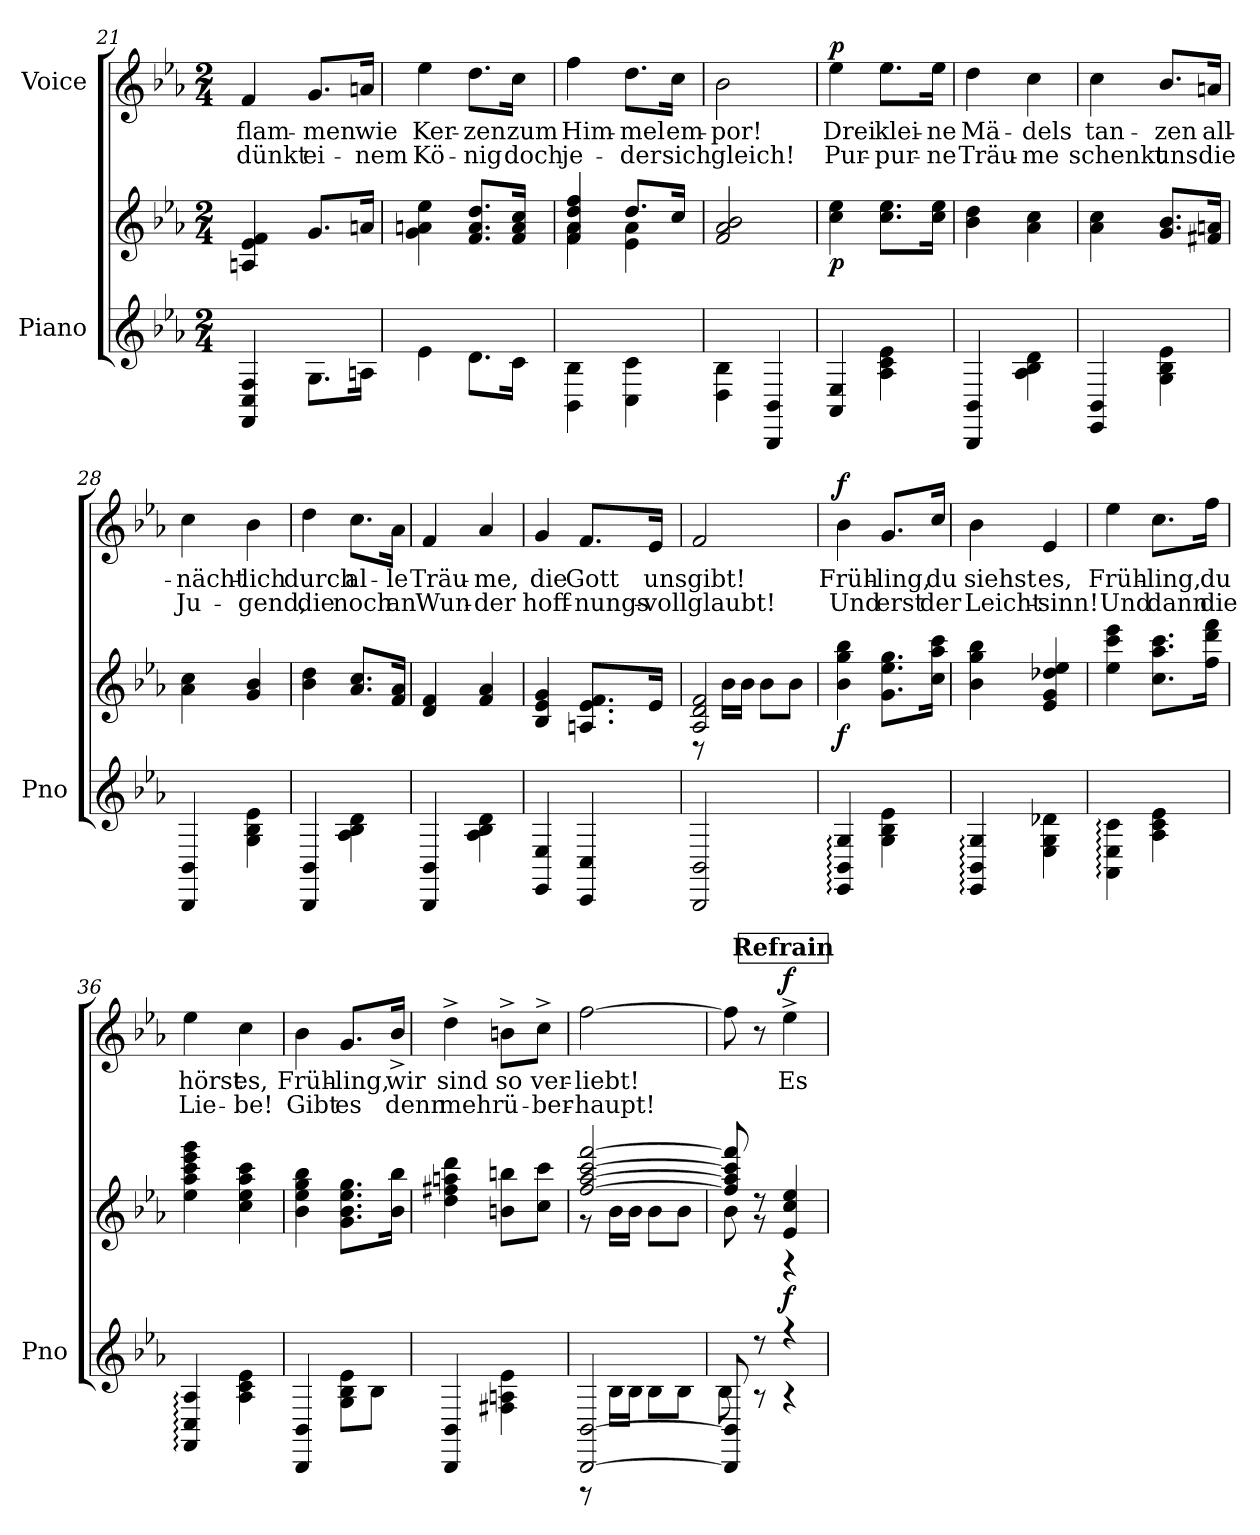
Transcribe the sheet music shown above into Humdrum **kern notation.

**kern	**kern	**dynam	**kern	**text	**text	**dynam
*part2	*part2	*part2	*part1	*part1	*part1	*part1
*staff3	*staff2	*staff2/3	*staff1	*staff1	*staff1	*staff1
*I"Piano	*	*	*I"Voice	*	*	*
*I'Pno	*	*	*	*	*	*
*clefG2	*clefG2	*	*clefG2	*	*	*
*k[b-e-a-]	*k[b-e-a-]	*	*k[b-e-a-]	*	*	*
*M2/4	*M2/4	*	*M2/4	*	*	*
=21	=21	=21	=21	=21	=21	=21
!	!	!	!	!LO:LY:b	!LO:LY:b	!
4FF/ 4C/ 4F/	4An/ 4e-/ 4f/	.	4f/	flam-	dünkt	.
!	!	!	!	!LO:LY:b	!LO:LY:b	!
8.G\L	8.g/L	.	8.g/L	-men	ei-	.
!	!	!	!	!LO:LY:b	!LO:LY:b	!
16An\Jk	16an/Jk	.	16an/Jk	wie	-nem	.
=22	=22	=22	=22	=22	=22	=22
!	!	!	!	!LO:LY:b	!LO:LY:b	!
4e-\	4g\ 4an\ 4ee-\	.	4ee-\	Ker-	Kö-	.
!	!	!	!	!LO:LY:b	!LO:LY:b	!
8.d\L	8.f/ 8.a/ 8.dd/L	.	8.dd\L	-zen	-nig	.
!	!	!	!	!LO:LY:b	!LO:LY:b	!
16c\Jk	16f/ 16a/ 16cc/Jk	.	16cc\Jk	zum	doch	.
=23	=23	=23	=23	=23	=23	=23
*	*^	*	*	*	*	*
!	!	!	!	!	!LO:LY:b	!LO:LY:b	!
4BB-\ 4B-\	4f/ 4a-/ 4dd/ 4ff/	4f\ 4a-\	.	4ff\	Him-	je-	.
!	!	!	!	!	!LO:LY:b	!LO:LY:b	!
4C\ 4c\	8.dd/L	4e-\ 4a-\	.	8.dd\L	-mel	-der	.
!	!	!	!	!	!LO:LY:b	!LO:LY:b	!
.	16cc/Jk	.	.	16cc\Jk	em-	sich	.
*	*v	*v	*	*	*	*	*
=24	=24	=24	=24	=24	=24	=24
!	!	!	!	!LO:LY:b	!LO:LY:b	!
4D\ 4B-\	2f/ 2a-/ 2b-/	.	2b-\	-por!	gleich!	.
4BBB-/ 4BB-/	.	.	.	.	.	.
=25	=25	=25	=25	=25	=25	=25
!	!	!LO:DY:b	!	!LO:LY:b	!LO:LY:b	!LO:DY:b
4AA-/ 4E-/	4cc\ 4ee-\	p	4ee-\	Drei	Pur-	p
!	!	!	!	!LO:LY:b	!LO:LY:b	!
4A-\ 4c\ 4e-\	8.cc\ 8.ee-\L	.	8.ee-\L	klei-	-pur-	.
!	!	!	!	!LO:LY:b	!LO:LY:b	!
.	16cc\ 16ee-\Jk	.	16ee-\Jk	-ne	-ne	.
=26	=26	=26	=26	=26	=26	=26
!	!	!	!	!LO:LY:b	!LO:LY:b	!
4BBB-/ 4BB-/	4b-\ 4dd\	.	4dd\	Mä-	Träu-	.
!	!	!	!	!LO:LY:b	!LO:LY:b	!
4A-\ 4B-\ 4d\	4a-\ 4cc\	.	4cc\	-dels	-me	.
=27	=27	=27	=27	=27	=27	=27
!	!	!	!	!LO:LY:b	!LO:LY:b	!
4EE-/ 4BB-/	4a-\ 4cc\	.	4cc\	tan-	schenkt	.
!	!	!	!	!LO:LY:b	!LO:LY:b	!
4G\ 4B-\ 4e-\	8.g/ 8.b-/L	.	8.b-/L	-zen	uns	.
!	!	!	!	!LO:LY:b	!LO:LY:b	!
.	16f#X/ 16an/Jk	.	16an/Jk	all-	die	.
=28	=28	=28	=28	=28	=28	=28
!	!	!	!	!LO:LY:b	!LO:LY:b	!
4BBB-/ 4BB-/	4a-\ 4cc\	.	4cc\	-nächt-	Ju-	.
!	!	!	!	!LO:LY:b	!LO:LY:b	!
4G\ 4B-\ 4e-\	4g/ 4b-/	.	4b-\	-lich	-gend,	.
=29	=29	=29	=29	=29	=29	=29
!	!	!	!	!LO:LY:b	!LO:LY:b	!
4BBB-/ 4BB-/	4b-\ 4dd\	.	4dd\	durch	die	.
!	!	!	!	!LO:LY:b	!LO:LY:b	!
4A-\ 4B-\ 4d\	8.a-/ 8.cc/L	.	8.cc\L	al-	noch	.
!	!	!	!	!LO:LY:b	!LO:LY:b	!
.	16f/ 16a-/Jk	.	16a-\Jk	-le	an	.
=30	=30	=30	=30	=30	=30	=30
!	!	!	!	!LO:LY:b	!LO:LY:b	!
4BBB-/ 4BB-/	4d/ 4f/	.	4f/	Träu-	Wun-	.
!	!	!	!	!LO:LY:b	!LO:LY:b	!
4A-\ 4B-\ 4d\	4f/ 4a-/	.	4a-/	-me,	-der	.
=31	=31	=31	=31	=31	=31	=31
!	!	!	!	!LO:LY:b	!LO:LY:b	!
4EE-/ 4E-/	4B-/ 4e-/ 4g/	.	4g/	die	hoff-	.
!	!	!	!	!LO:LY:b	!LO:LY:b	!
4CC/ 4C/	8.An/ 8.e-/ 8.f/L	.	8.f/L	Gott	-nungs-	.
!	!	!	!	!LO:LY:b	!LO:LY:b	!
.	16e-/Jk	.	16e-/Jk	uns	-voll	.
=32	=32	=32	=32	=32	=32	=32
*	*^	*	*	*	*	*
!	!	!	!	!	!LO:LY:b	!LO:LY:b	!
2BBB-/ 2BB-/	2A-/ 2d/ 2f/	8r	.	2f/	gibt!	glaubt!	.
.	.	16b-\LL	.	.	.	.	.
.	.	16b-\JJ	.	.	.	.	.
.	.	8b-\L	.	.	.	.	.
.	.	8b-\J	.	.	.	.	.
=33	=33	=33	=33	=33	=33	=33	=33
!	!	!	!LO:DY:b	!	!LO:LY:b	!LO:LY:b	!LO:DY:b
*	*v	*v	*	*	*	*	*
4EE-/: 4BB-/: 4G/:	4b-\ 4gg\ 4bb-\	f	4b-\	Früh-	Und	f
!	!	!	!	!LO:LY:b	!LO:LY:b	!
4G\ 4B-\ 4e-\	8.g\ 8.ee-\ 8.gg\L	.	8.g/L	-ling,	erst	.
!	!	!	!	!LO:LY:b	!LO:LY:b	!
.	16cc\ 16aa-\ 16ccc\Jk	.	16cc/Jk	du	der	.
=34	=34	=34	=34	=34	=34	=34
!	!	!	!	!LO:LY:b	!LO:LY:b	!
4EE-/: 4BB-/: 4G/:	4b-\ 4gg\ 4bb-\	.	4b-\	siehst	Leicht-	.
!	!	!	!	!LO:LY:b	!LO:LY:b	!
4E-\ 4G\ 4d-X\	4e-/ 4g/ 4dd-X/ 4ee-/	.	4e-/	es,	-sinn!	.
=35	=35	=35	=35	=35	=35	=35
!	!	!	!	!LO:LY:b	!LO:LY:b	!
4AA-\: 4E-\: 4c\:	4ee-\ 4ccc\ 4eee-\	.	4ee-\	Früh-	Und	.
!	!	!	!	!LO:LY:b	!LO:LY:b	!
4A-\ 4c\ 4e-\	8.cc\ 8.aa-\ 8.ccc\L	.	8.cc\L	-ling,	dann	.
!	!	!	!	!LO:LY:b	!LO:LY:b	!
.	16ff\ 16ddd\ 16fff\Jk	.	16ff\Jk	du	die	.
=36	=36	=36	=36	=36	=36	=36
!	!	!	!	!LO:LY:b	!LO:LY:b	!
4FF/: 4C/: 4A-/:	4ee-\ 4aa-\ 4ccc\ 4eee-\ 4ggg\	.	4ee-\	hörst	Lie-	.
!	!	!	!	!LO:LY:b	!LO:LY:b	!
4A-\ 4c\ 4e-\	4cc\ 4ee-\ 4aa-\ 4ccc\	.	4cc\	es,	-be!	.
=37	=37	=37	=37	=37	=37	=37
!	!	!	!	!LO:LY:b	!LO:LY:b	!
4BBB-/ 4BB-/	4b-\ 4ee-\ 4gg\ 4bb-\	.	4b-\	Früh-	Gibt	.
!	!	!	!	!LO:LY:b	!LO:LY:b	!
8G\ 8B-\ 8e-\L	8.g\ 8.b-\ 8.ee-\ 8.gg\L	.	8.g/L	-ling,	es	.
8B-\J	.	.	.	.	.	.
!	!	!	!	!LO:LY:b	!LO:LY:b	!
.	16b-\ 16bb-\Jk	.	16b-^/Jk	wir	denn	.
=38	=38	=38	=38	=38	=38	=38
!	!	!	!	!LO:LY:b	!LO:LY:b	!
4BBB-/ 4BB-/	4dd\ 4ff#X\ 4aan\ 4ddd\	.	4dd^\	sind	mehr	.
!	!	!	!	!LO:LY:b	!LO:LY:b	!
4F#X\ 4An\ 4e-\	8bn\ 8bbn\L	.	8bn^\L	so	ü-	.
!	!	!	!	!LO:LY:b	!LO:LY:b	!
.	8cc\ 8ccc\J	.	8cc^\J	ver-	-ber-	.
=39	=39	=39	=39	=39	=39	=39
*^	*^	*	*	*	*	*
!	!	!	!	!	!	!LO:LY:b	!LO:LY:b	!
[2BBB-/ [2BB-/	8r	[2ff/ [2aa-/ [2ccc/ [2fff/	8r	.	[2ff\	-liebt!	-haupt!	.
.	16B-\LL	.	16b-\LL	.	.	.	.	.
.	16B-\JJ	.	16b-\JJ	.	.	.	.	.
.	8B-\L	.	8b-\L	.	.	.	.	.
.	8B-\J	.	8b-\J	.	.	.	.	.
!!LO:REH:place=s1:a:B:fs=14:t=Refrain:qo=1
=40	=40	=40	=40	=40	=40	=40	=40	=40
8BBB-/] 8BB-/]	8B-\	8ff/] 8aa-/] 8ccc/] 8fff/]	8b-\	.	8ff\]	.	.	.
8r	8r	8r	8r	.	8r	.	.	.
!	!	!	!	!LO:DY:b	!	!LO:LY:b	!	!LO:DY:b
4r	4r	4e-/ 4cc/ 4ee-/	4r	f	4ee-^\	Es	.	f
*v	*v	*	*	*	*	*	*	*
*	*v	*v	*	*	*	*	*
=	=	=	=	=	=	=
*-	*-	*-	*-	*-	*-	*-
